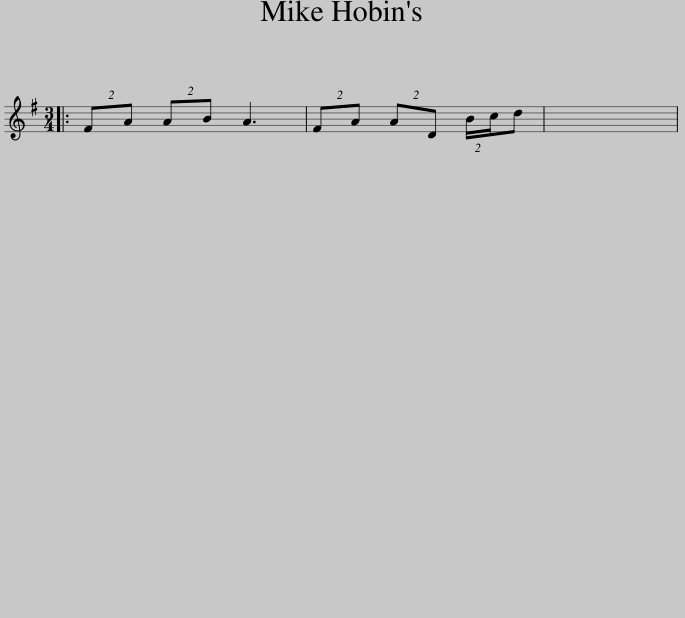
X:1
L:1/8
M:3/4
I:linebreak $
K:G
V:1 treble
V:1
|: (2:3:2FA (2:3:2AB A3 | (2:3:2FA (2:3:2AD (2:3:2B/c/d | x6 | %3
